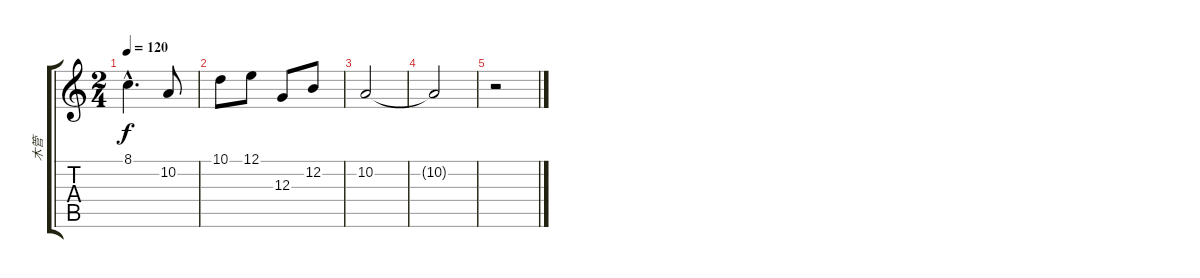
\track ("木管" "木管") {instrument panflute}
\staff {score tabs}
\tuning (E4 B3 G3 D3 A2 E2) {hide}
\ts (2 4)
\tempo 120
\clef g2
\ks c
8.1{hac}.4{d dy f} 10.2.8 |
10.1.8 12.1.8 12.3.8 12.2.8 |
10.2.2 |
10.2{t}.2 |
r.2
